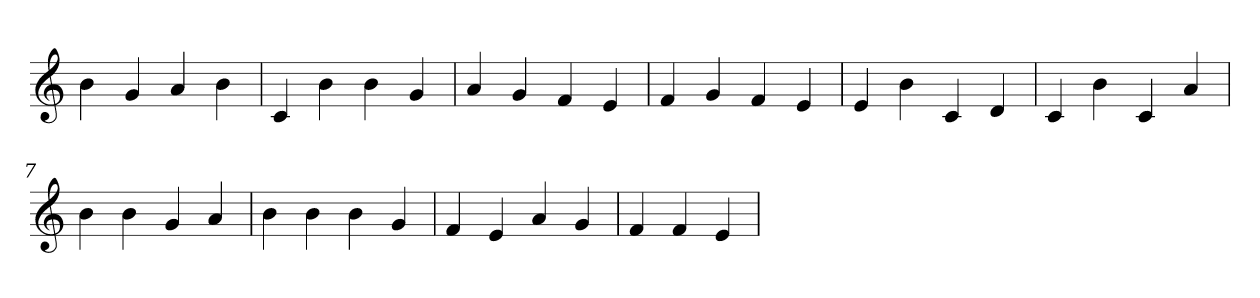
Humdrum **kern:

**kern
*part1
*staff1
*clefG2
=1
4b
4g
4a
4b
=2
4c
4b
4b
4g
=3
4a
4g
4f
4e
=4
4f
4g
4f
4e
=5
4e
4b
4c
4d
=6
4c
4b
4c
4a
=7
4b
4b
4g
4a
=8
4b
4b
4b
4g
=9
4f
4e
4a
4g
=10
4f
4f
4e
=
*-
